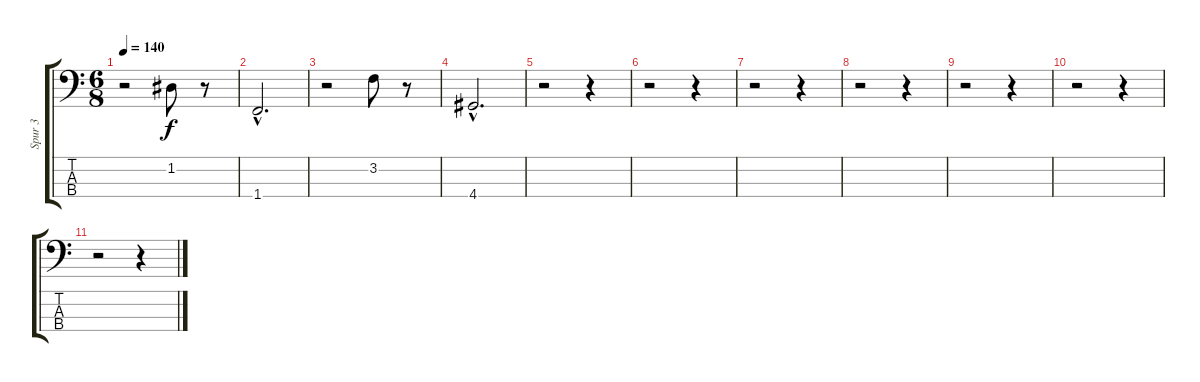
\track ("Spur 3" "Spur 3") {instrument electricbassfinger}
\staff {score tabs}
\tuning (G2 D2 A1 E1) {hide}
\ts (6 8)
\tempo 140
\clef f4
\ks c
r.2{dy f} 1.2.8 r.8 |
1.4{hac}.2{d} |
r.2 3.2.8 r.8 |
4.4{hac}.2{d} |
r.2 r.4 |
r.2 r.4 |
r.2 r.4 |
r.2 r.4 |
r.2 r.4 |
r.2 r.4 |
r.2 r.4
